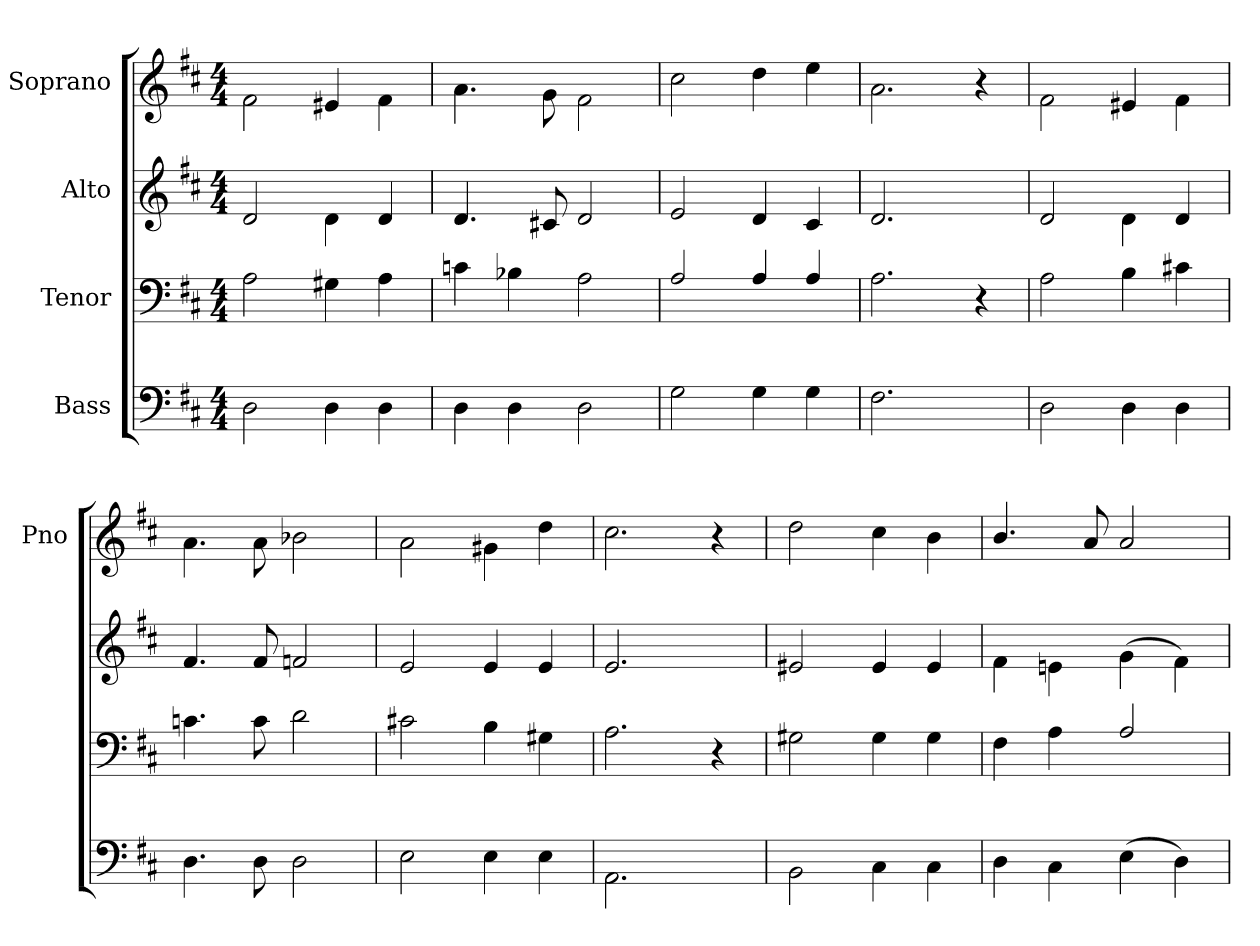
**kern	**kern	**kern	**kern
*part4	*part3	*part2	*part1
*staff4	*staff3	*staff2	*staff1
*I"Bass	*I"Tenor	*I"Alto	*I"Soprano
*	*	*	*I'Pno
*clefF4	*clefF4	*clefG2	*clefG2
*k[f#c#]	*k[f#c#]	*k[f#c#]	*k[f#c#]
*D:	*D:	*D:	*D:
*M4/4	*M4/4	*M4/4	*M4/4
=	=	=	=
2D\	2A\	2d/	2f#\
4D\	4G#X\	4d\	4e#X/
4D\	4A\	4d/	4f#\
=	=	=	=
4D\	4cn\	4.d/	4.a\
4D\	4B-X\	.	.
.	.	8c#X/	8g\
2D\	2A\	2d/	2f#\
=	=	=	=
2G\	2A/	2e/	2cc#\
4G\	4A/	4d/	4dd\
4G\	4A/	4c#/	4ee\
=	=	=	=
2.F#\	2.A\	2.d/	2.a\
4ryy	4r	4ryy	4r
=	=	=	=
2D\	2A\	2d/	2f#\
4D\	4B\	4d\	4e#X/
4D\	4c#X\	4d/	4f#\
=	=	=	=
4.D\	4.cn\	4.f#/	4.a\
8D\	8c\	8f#/	8a\
2D\	2d\	2fn/	2b-X\
=	=	=	=
2E\	2c#X\	2e/	2a\
4E\	4B\	4e/	4g#X\
4E\	4G#X\	4e/	4dd\
=	=	=	=
2.AA\	2.A\	2.e/	2.cc#\
4ryy	4r	4ryy	4r
=	=	=	=
2BB\	2G#X\	2e#X/	2dd\
4C#\	4G#\	4e#/	4cc#\
4C#\	4G#\	4e#/	4b\
=	=	=	=
4D\	4F#\	4f#\	4.b/
4C#\	4A\	4en\	.
.	.	.	8a/
(<4E\	2A/	(<4g\	2a/
4D\)	.	4f#\)	.
=	=	=	=
*-	*-	*-	*-
